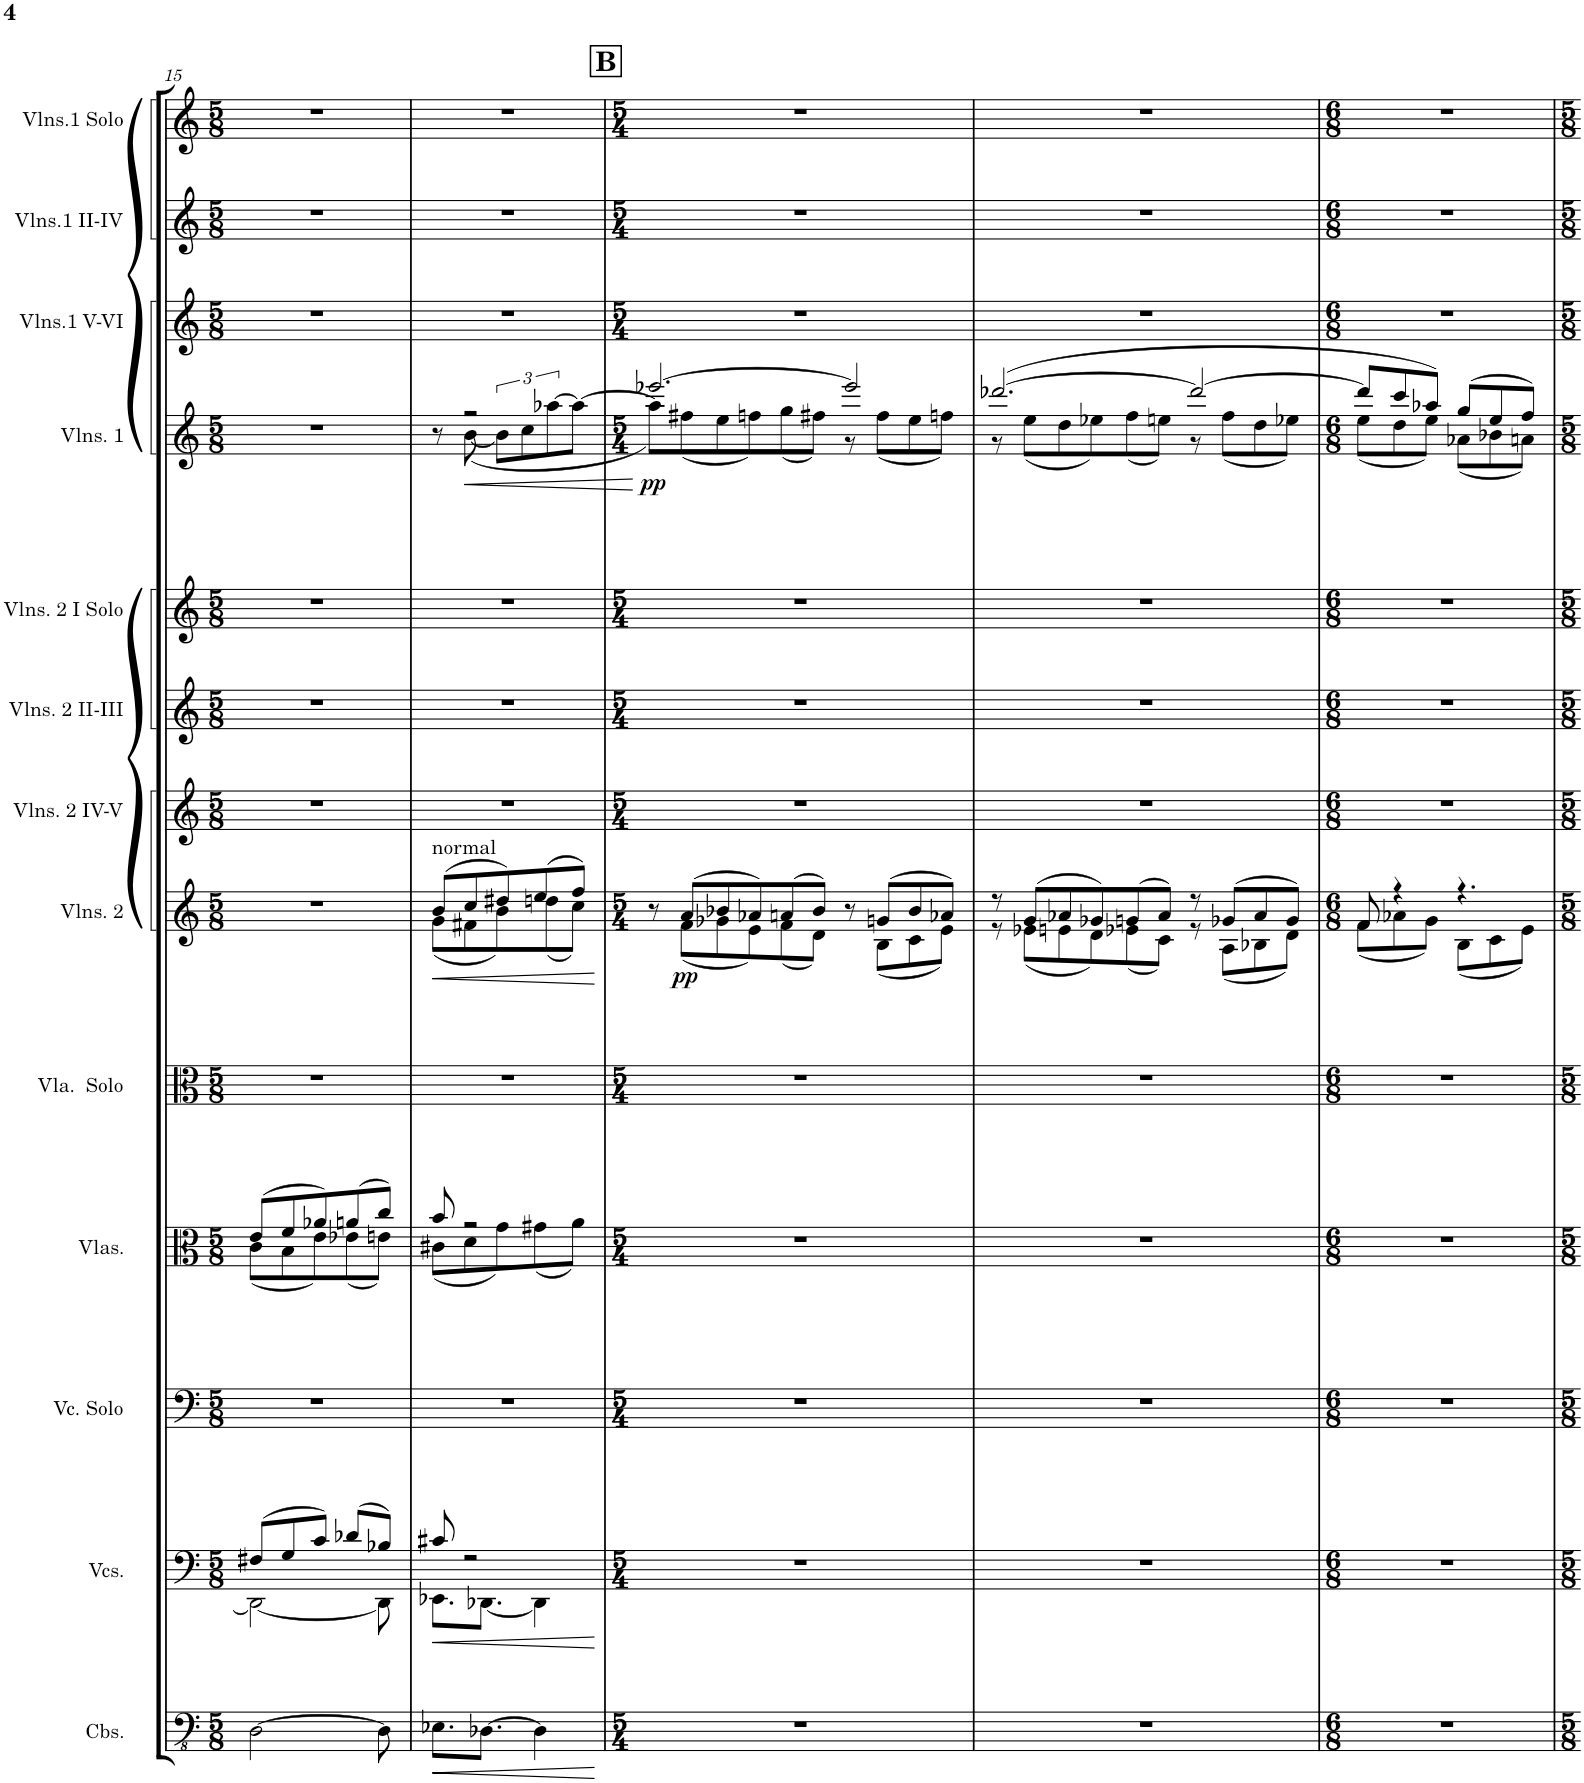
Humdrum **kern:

**kern	**dynam	**kern	**dynam	**kern	**kern	**kern	**kern	**dynam	**kern	**kern	**kern	**kern	**dynam	**kern	**kern	**kern
*part13	*part13	*part12	*part12	*part11	*part10	*part9	*part8	*part8	*part7	*part6	*part5	*part4	*part4	*part3	*part2	*part1
*staff13	*staff13	*staff12	*staff12	*staff11	*staff10	*staff9	*staff8	*staff8	*staff7	*staff6	*staff5	*staff4	*staff4	*staff3	*staff2	*staff1
*I"Contrabasses	*	*I"Violoncellos	*	*I"Violoncello Solo	*I"Violas	*I"Viola Solo	*I"Violins 2	*	*I"Violins 2 IV-V	*I"Violins 2 II-III	*I"Violins 2 I Solo	*I"Violins 1	*	*I"Violins V-VI	*I"Violins 1 II-IV	*I"Violins 1 Solo
*I'Cbs.	*	*I'Vcs.	*	*I'Vc. Solo	*I'Vlas.	*I'Vla.  Solo	*I'Vlns. 2	*	*I'Vlns. 2 IV-V	*I'Vlns. 2 II-III	*I'Vlns. 2 I Solo	*I'Vlns. 1	*	*I'Vlns.1 V-VI	*I'Vlns.1 II-IV	*I'Vlns.1 Solo
!!LO:PB:g=z
*clefFv4	*	*clefF4	*	*clefF4	*clefC3	*clefC3	*clefG2	*	*clefG2	*clefG2	*clefG2	*clefG2	*	*clefG2	*clefG2	*clefG2
*k[]	*	*k[]	*	*k[]	*k[]	*k[]	*k[]	*	*k[]	*k[]	*k[]	*k[]	*	*k[]	*k[]	*k[]
*M5/8	*	*M5/8	*	*M5/8	*M5/8	*M5/8	*M5/8	*	*M5/8	*M5/8	*M5/8	*M5/8	*	*M5/8	*M5/8	*M5/8
=15	=15	=15	=15	=15	=15	=15	=15	=15	=15	=15	=15	=15	=15	=15	=15	=15
*	*	*^	*	*	*^	*	*	*	*	*	*	*	*	*	*	*
[2DD\	.	(8F#X/L	2DD\_	.	8%5r	(8e/L	(8c\L	8%5r	8%5r	.	8%5r	8%5r	8%5r	8%5r	.	8%5r	8%5r	8%5r
.	.	8G/	.	.	.	8f/	8B\	.	.	.	.	.	.	.	.	.	.	.
.	.	8c/J)	.	.	.	8a-X/)	8e\)	.	.	.	.	.	.	.	.	.	.	.
.	.	(8d-X/L	.	.	.	(8an/	(8e-X\	.	.	.	.	.	.	.	.	.	.	.
8DD\]	.	8B-X/J)	8DD\]	.	.	8cc/J)	8en\J)	.	.	.	.	.	.	.	.	.	.	.
=16	=16	=16	=16	=16	=16	=16	=16	=16	=16	=16	=16	=16	=16	=16	=16	=16	=16	=16
!	!	!	!	!	!	!	!	!	!LO:TX:a:t=normal	!	!	!	!	!	!	!	!	!
!	!LO:HP:b	!	!	!LO:HP:b	!	!	!	!	!	!LO:HP:b	!	!	!	!	!	!	!	!
*	*	*	*	*	*	*	*	*	*^	*	*	*	*	*^	*	*	*	*
8.EE-X\L	<	8c#X/	8.EE-X\L	<	8%5r	8b/	(8c#X\L	8%5r	(8b/L	(8g\L	<	8%5r	8%5r	8%5r	8r	8ryy	.	8%5r	8%5r	8%5r
!	!	!	!	!	!	!	!	!	!	!	!	!	!	!	!	!	!LO:HP:b	!	!	!
.	.	2r	.	.	.	2r	8d\	.	8cc/	8f#X\	.	.	.	.	2r	(<[8b\	<	.	.	.
[8.DD-X\J	.	.	[8.DD-X\J	.	.	.	.	.	.	.	.	.	.	.	.	.	.	.	.	.
.	.	.	.	.	.	.	8g\)	.	8dd#X/)	8b\)	.	.	.	.	.	12b\L]	.	.	.	.
.	.	.	.	.	.	.	.	.	.	.	.	.	.	.	.	12cc\	.	.	.	.
4DD-\]	.	.	4DD-\]	.	.	.	(8g#X\	.	(8ee/	(8ddn\	.	.	.	.	.	.	.	.	.	.
.	.	.	.	.	.	.	.	.	.	.	.	.	.	.	.	[>12aa-X\	.	.	.	.
.	.	.	.	.	.	.	8a\J)	.	8ff/J)	8cc\J)	.	.	.	.	.	8aa-\J_	.	.	.	.
*	*	*v	*v	*	*	*v	*v	*	*v	*v	*	*	*	*	*v	*v	*	*	*	*
.	[	.	[	.	.	.	.	[	.	.	.	.	[	.	.	.
!!LO:REH:place=s1:a:B:cj:fs=14:t=B
=17	=17	=17	=17	=17	=17	=17	=17	=17	=17	=17	=17	=17	=17	=17	=17	=17
*M5/4	*	*M5/4	*	*M5/4	*M5/4	*M5/4	*M5/4	*	*M5/4	*M5/4	*M5/4	*M5/4	*	*M5/4	*M5/4	*M5/4
*	*	*	*	*	*	*	*^	*	*	*	*	*^	*	*	*	*
!	!	!	!	!	!	!	!	!	!	!	!	!	!	!	!LO:DY:b	!	!	!
4%5r	.	4%5r	.	4%5r	4%5r	4%5r	8r	8ryy	.	4%5r	4%5r	4%5r	[2.eee-X/	8aa-\L])	pp	4%5r	4%5r	4%5r
!	!	!	!	!	!	!	!	!	!LO:DY:b	!	!	!	!	!	!	!	!	!
.	.	.	.	.	.	.	(8a/L	(8f\L	pp	.	.	.	.	(8ff#X\	.	.	.	.
.	.	.	.	.	.	.	8b-X/	8g-X\	.	.	.	.	.	8ee\	.	.	.	.
.	.	.	.	.	.	.	8a-X/)	8e\)	.	.	.	.	.	8ffn\)	.	.	.	.
.	.	.	.	.	.	.	(8an/	(8f\	.	.	.	.	.	(8gg\	.	.	.	.
.	.	.	.	.	.	.	8b-/J)	8d\J)	.	.	.	.	.	8ff#X\J)	.	.	.	.
.	.	.	.	.	.	.	8r	8ryy	.	.	.	.	2eee-/]	8r	.	.	.	.
.	.	.	.	.	.	.	(8gn/L	(8B\L	.	.	.	.	.	(8ff#\L	.	.	.	.
.	.	.	.	.	.	.	8b-/	8c\	.	.	.	.	.	8ee\	.	.	.	.
.	.	.	.	.	.	.	8a-X/J)	8e\J)	.	.	.	.	.	8ffn\J)	.	.	.	.
=18	=18	=18	=18	=18	=18	=18	=18	=18	=18	=18	=18	=18	=18	=18	=18	=18	=18	=18
4%5r	.	4%5r	.	4%5r	4%5r	4%5r	8r	8r	.	4%5r	4%5r	4%5r	([2.ddd-X/	8r	.	4%5r	4%5r	4%5r
.	.	.	.	.	.	.	(8g/L	(8e-X\L	.	.	.	.	.	(8ee\L	.	.	.	.
.	.	.	.	.	.	.	8a-X/	8en\	.	.	.	.	.	8dd\	.	.	.	.
.	.	.	.	.	.	.	8g-X/)	8d\)	.	.	.	.	.	8ee-X\)	.	.	.	.
.	.	.	.	.	.	.	(8gn/	(8e-X\	.	.	.	.	.	(8ff\	.	.	.	.
.	.	.	.	.	.	.	8a-/J)	8c\J)	.	.	.	.	.	8een\J)	.	.	.	.
.	.	.	.	.	.	.	8r	8r	.	.	.	.	2ddd-/_	8r	.	.	.	.
.	.	.	.	.	.	.	(8g-X/L	(8A\L	.	.	.	.	.	(8ff\L	.	.	.	.
.	.	.	.	.	.	.	8a-/	8B-X\	.	.	.	.	.	8dd\	.	.	.	.
.	.	.	.	.	.	.	8g-/J)	8d\J)	.	.	.	.	.	8ee-X\J)	.	.	.	.
=19	=19	=19	=19	=19	=19	=19	=19	=19	=19	=19	=19	=19	=19	=19	=19	=19	=19	=19
*M6/8	*	*M6/8	*	*M6/8	*M6/8	*M6/8	*M6/8	*	*	*M6/8	*M6/8	*M6/8	*M6/8	*	*	*M6/8	*M6/8	*M6/8
2.r	.	2.r	.	2.r	2.r	2.r	8f/	(8f\L	.	2.r	2.r	2.r	8ddd-/L]	(8ee\L	.	2.r	2.r	2.r
.	.	.	.	.	.	.	4r	8a-X\	.	.	.	.	8ccc/	8dd\	.	.	.	.
.	.	.	.	.	.	.	.	8g\J)	.	.	.	.	8aa-X/J)	8ee\J)	.	.	.	.
.	.	.	.	.	.	.	4.r	(8B\L	.	.	.	.	(8gg/L	(8a-X\L	.	.	.	.
.	.	.	.	.	.	.	.	8c\	.	.	.	.	8ee/	8b-X\	.	.	.	.
.	.	.	.	.	.	.	.	8e\J)	.	.	.	.	8ff/J)	8an\J)	.	.	.	.
*	*	*	*	*	*	*	*v	*v	*	*	*	*	*v	*v	*	*	*	*
=	=	=	=	=	=	=	=	=	=	=	=	=	=	=	=	=
*-	*-	*-	*-	*-	*-	*-	*-	*-	*-	*-	*-	*-	*-	*-	*-	*-
